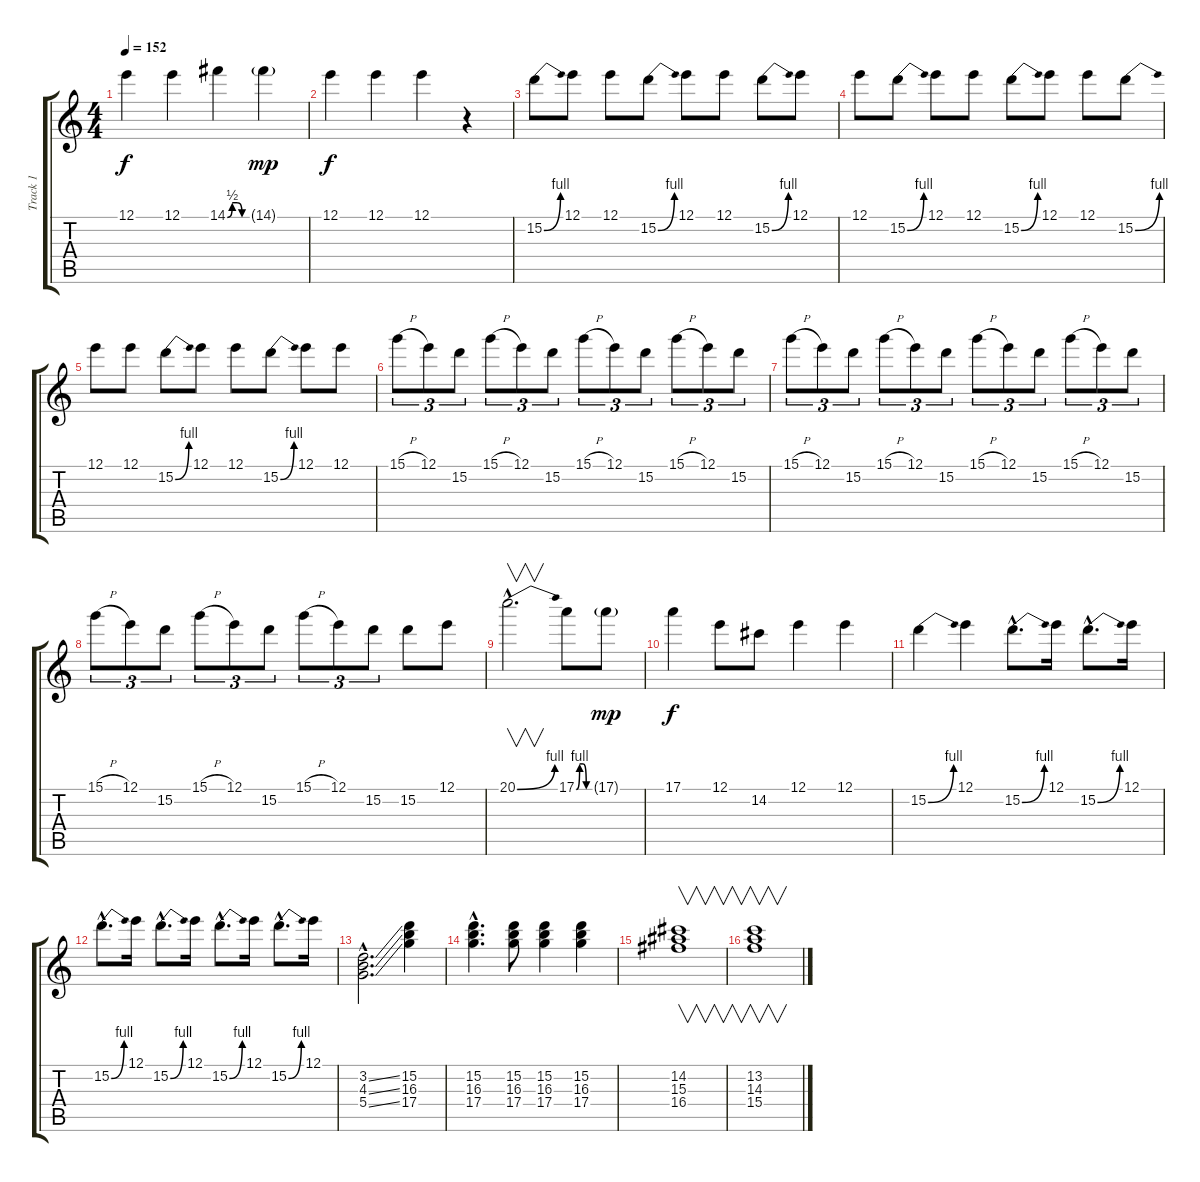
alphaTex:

\track ("Track 1" "Track 1") {instrument overdrivenguitar}
\staff {score tabs}
\tuning (E4 B3 G3 D3 A2 E2) {hide}
\ts (4 4)
\tempo 152
\clef g2
\ks c
12.1.4{dy f} 12.1.4 14.1{be (custom 0 0 15 2 30 2 45 0 60 0)}.4 14.1{g}.4{dy mp} |
12.1.4{dy f} 12.1.4 12.1.4 r.4 |
15.2{be (bend 0 0 60 4)}.8 12.1.8 12.1.8 15.2{be (bend 0 0 60 4)}.8 12.1.8 12.1.8 15.2{be (bend 0 0 60 4)}.8 12.1.8 |
12.1.8 15.2{be (bend 0 0 60 4)}.8 12.1.8 12.1.8 15.2{be (bend 0 0 60 4)}.8 12.1.8 12.1.8 15.2{be (bend 0 0 60 4)}.8 |
12.1.8 12.1.8 15.2{be (bend 0 0 60 4)}.8 12.1.8 12.1.8 15.2{be (bend 0 0 60 4)}.8 12.1.8 12.1.8 |
15.1{h}.8{tu (3 2)} 12.1.8{tu (3 2)} 15.2.8{tu (3 2)} 15.1{h}.8{tu (3 2)} 12.1.8{tu (3 2)} 15.2.8{tu (3 2)} 15.1{h}.8{tu (3 2)} 12.1.8{tu (3 2)} 15.2.8{tu (3 2)} 15.1{h}.8{tu (3 2)} 12.1.8{tu (3 2)} 15.2.8{tu (3 2)} |
15.1{h}.8{tu (3 2)} 12.1.8{tu (3 2)} 15.2.8{tu (3 2)} 15.1{h}.8{tu (3 2)} 12.1.8{tu (3 2)} 15.2.8{tu (3 2)} 15.1{h}.8{tu (3 2)} 12.1.8{tu (3 2)} 15.2.8{tu (3 2)} 15.1{h}.8{tu (3 2)} 12.1.8{tu (3 2)} 15.2.8{tu (3 2)} |
15.1{h}.8{tu (3 2)} 12.1.8{tu (3 2)} 15.2.8{tu (3 2)} 15.1{h}.8{tu (3 2)} 12.1.8{tu (3 2)} 15.2.8{tu (3 2)} 15.1{h}.8{tu (3 2)} 12.1.8{tu (3 2)} 15.2.8{tu (3 2)} 15.2.8 12.1.8 |
20.1{be (bend 0 0 60 4) hac}.2{v d} 17.1{be (custom 0 0 15 4 30 4 45 0 60 0)}.8 17.1{g}.8{dy mp} |
17.1.4{dy f} 12.1.8 14.2.8 12.1.4 12.1.4 |
15.2{be (bend 0 0 60 4)}.4 12.1.4 15.2{be (bend 0 0 60 4) hac}.8{d} 12.1.16 15.2{be (bend 0 0 60 4) hac}.8{d} 12.1.16 |
15.2{be (bend 0 0 60 4) hac}.8{d} 12.1.16 15.2{be (bend 0 0 60 4) hac}.8{d} 12.1.16 15.2{be (bend 0 0 60 4) hac}.8{d} 12.1.16 15.2{be (bend 0 0 60 4) hac}.8{d} 12.1.16 |
(3.2{ss hac} 4.3{ss hac} 5.4{ss hac}).2{d} (15.2 16.3 17.4).4 |
(15.2{hac} 16.3{hac} 17.4{hac}).4{d} (15.2 16.3 17.4).8 (15.2 16.3 17.4).4 (15.2 16.3 17.4).4 |
(14.2 15.3 16.4).1{v} |
(13.2 14.3 15.4).1{v}
